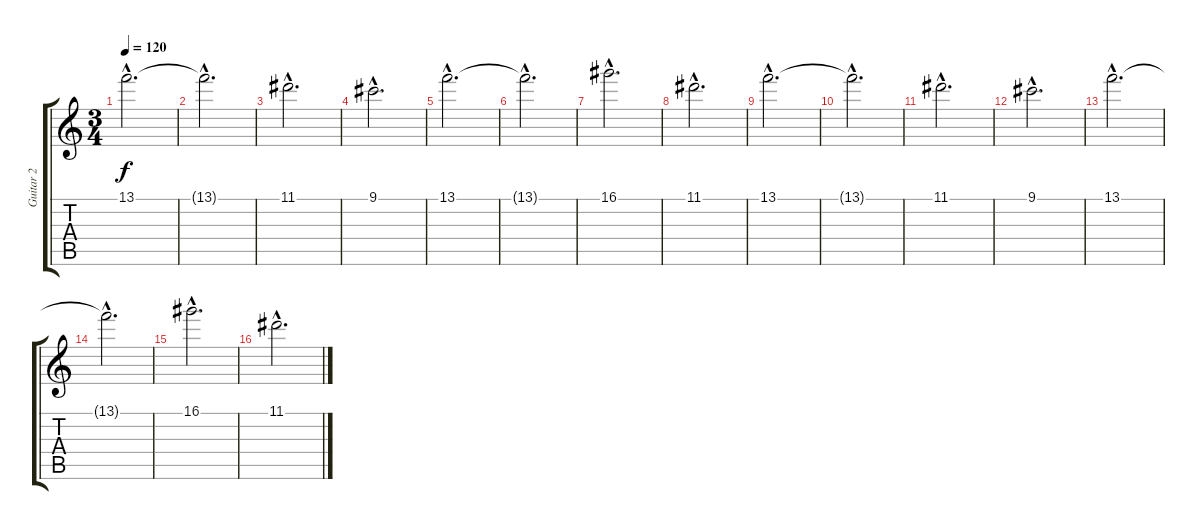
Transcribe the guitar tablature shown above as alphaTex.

\track ("Guitar 2" "Guitar 2") {instrument distortionguitar}
\staff {score tabs}
\tuning (E4 B3 G3 D3 A2 E2) {hide}
\ts (3 4)
\tempo 120
\clef g2
\ks c
13.1{hac}.2{d dy f instrument distortionguitar} |
13.1{hac t}.2{d} |
11.1{hac}.2{d} |
9.1{hac}.2{d} |
13.1{hac}.2{d} |
13.1{hac t}.2{d} |
16.1{hac}.2{d} |
11.1{hac}.2{d} |
13.1{hac}.2{d} |
13.1{hac t}.2{d} |
11.1{hac}.2{d} |
9.1{hac}.2{d} |
13.1{hac}.2{d} |
13.1{hac t}.2{d} |
16.1{hac}.2{d} |
11.1{hac}.2{d}
